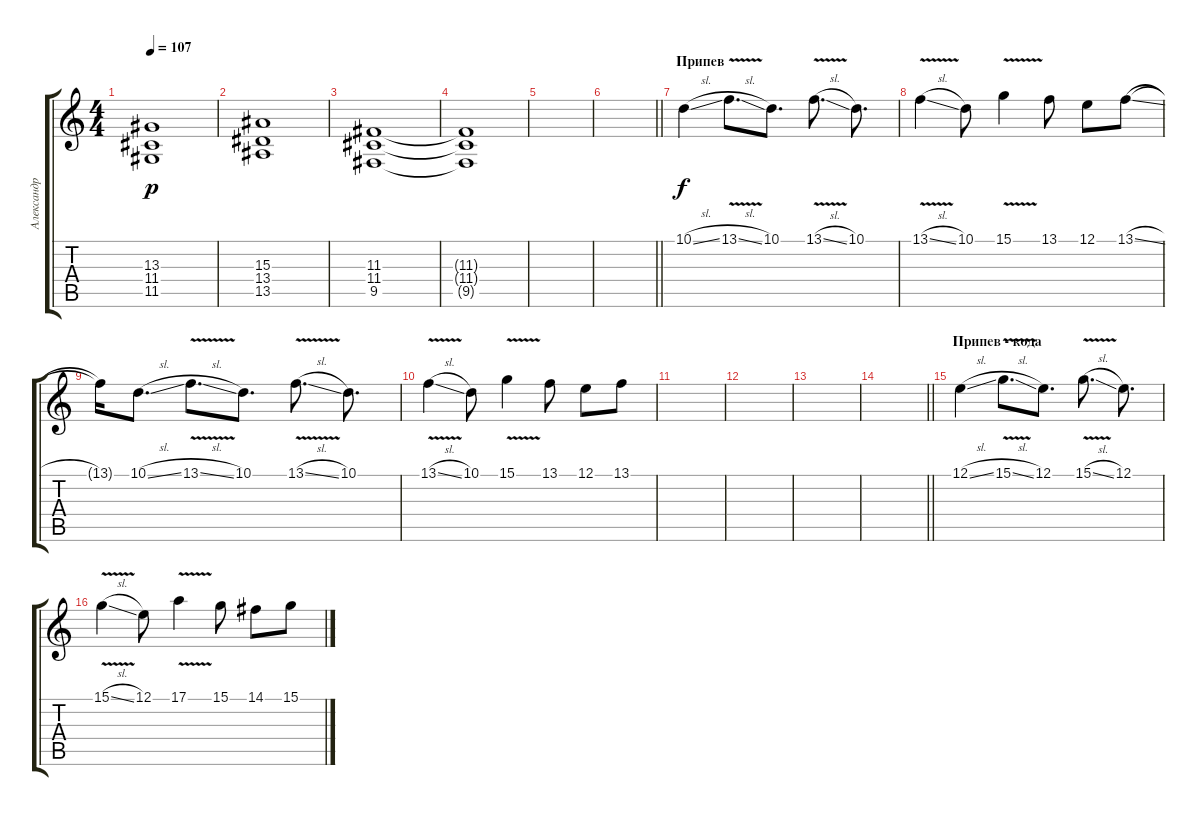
\track ("Александр Андрюхин" "Александр ") {instrument stringensemble1}
\staff {score tabs}
\tuning (E4 B3 G3 D3 A2 E2) {hide}
\ts (4 4)
\tempo 107
\clef g2
\ks c
(13.3 11.4 11.5).1{dy p} |
(15.3 13.4 13.5).1 |
(11.3 11.4 9.5).1 |
(11.3{t} 11.4{t} 9.5{t}).1 |
|
\barLineRight lightlight
|
\section ("" "Припев")
10.1{sl}.4{dy f} 13.1{v sl}.8{d} 10.1.8{d} 13.1{v sl}.8{d} 10.1.8{d} |
13.1{v sl}.4 10.1.8 15.1{v}.4 13.1.8 12.1.8 13.1{sl}.8 |
13.1{t}.16 10.1{sl}.8{d} 13.1{v sl}.8{d} 10.1.8{d} 13.1{v sl}.8{d} 10.1.8{d} |
13.1{v sl}.4 10.1.8 15.1{v}.4 13.1.8 12.1.8 13.1.8 |
|
|
|
\barLineRight lightlight
|
\section ("" "Припев - кода")
12.1{sl}.4 15.1{v sl}.8{d} 12.1.8{d} 15.1{v sl}.8{d} 12.1.8{d} |
15.1{v sl}.4 12.1.8 17.1{v}.4 15.1.8 14.1.8 15.1{sl}.8
